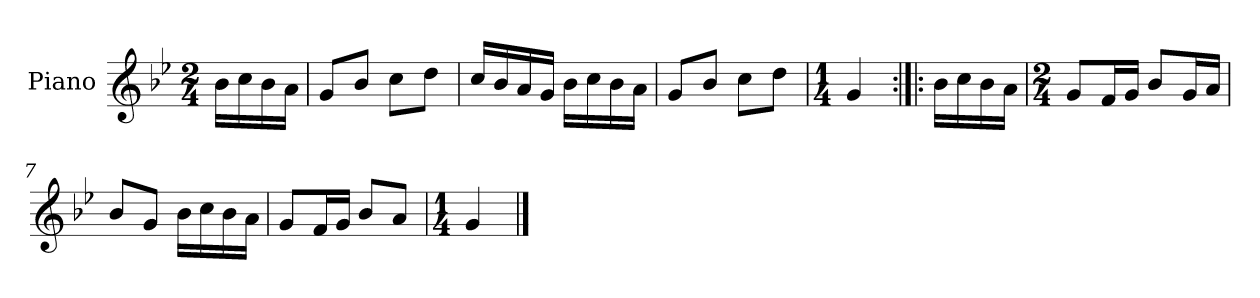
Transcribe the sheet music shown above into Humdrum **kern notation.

**kern
*part1
*staff1
*I"Piano
*I'Pno.
*clefG2
*k[b-e-]
*M2/4
=
16b-\LL
16cc\
16b-\
16a\JJ
=1
8g/L
8b-/J
8cc\L
8dd\J
=2
16cc/LL
16b-/
16a/
16g/JJ
16b-\LL
16cc\
16b-\
16a\JJ
=3
8g/L
8b-/J
8cc\L
8dd\J
=4
*M1/4
4g/
=5:|!|:
16b-\LL
16cc\
16b-\
16a\JJ
=6
*M2/4
8g/L
16f/L
16g/JJ
8b-/L
16g/L
16a/JJ
!!LO:LB:g=z
=7
8b-/L
8g/J
16b-\LL
16cc\
16b-\
16a\JJ
=8
8g/L
16f/L
16g/JJ
8b-/L
8a/J
=9
*M1/4
4g/
==
*-
